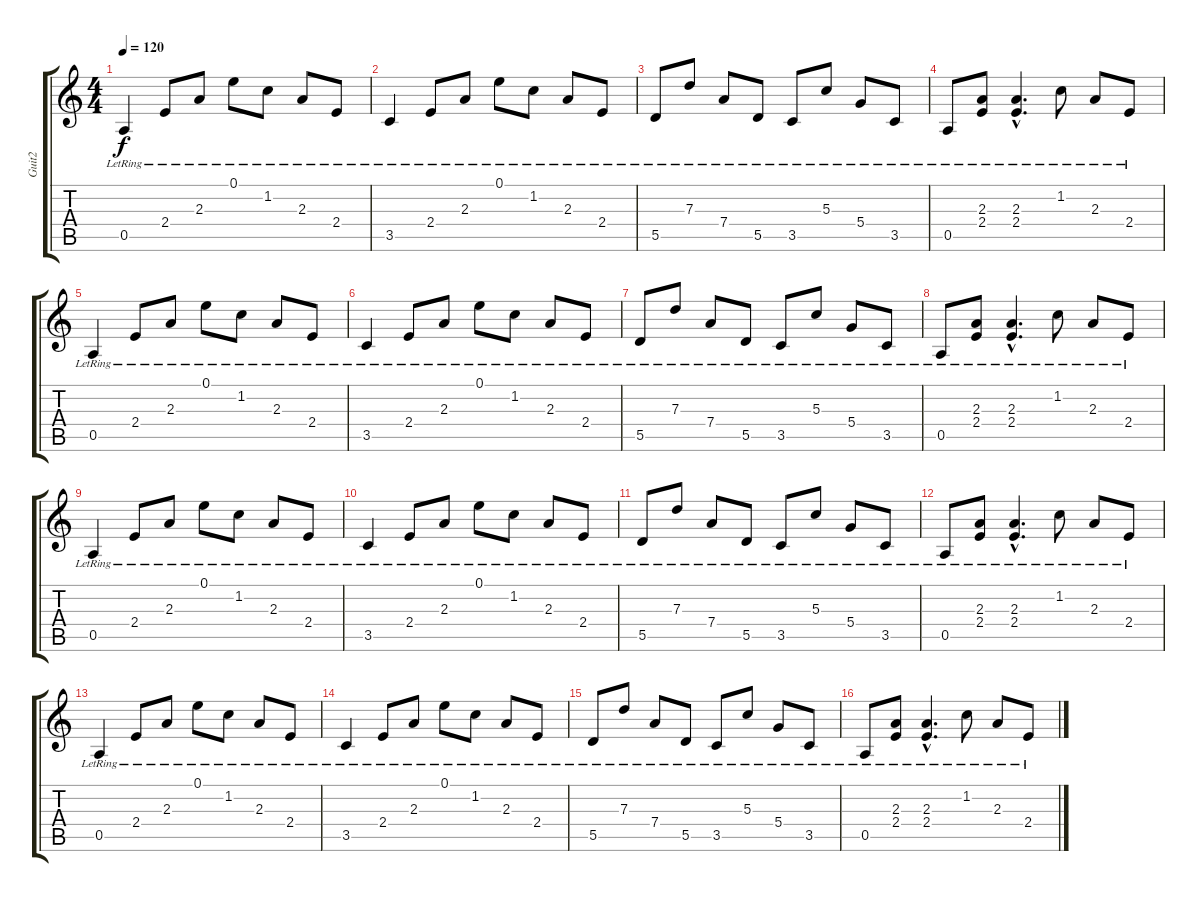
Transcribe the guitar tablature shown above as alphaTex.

\track ("Guit2" "Guit2") {instrument acousticguitarsteel}
\staff {score tabs}
\tuning (E4 B3 G3 D3 A2 E2) {hide}
\ts (4 4)
\tempo 120
\clef g2
\ks c
0.5{lr}.4{dy f} 2.4{lr}.8 2.3{lr}.8 0.1{lr}.8 1.2{lr}.8 2.3{lr}.8 2.4{lr}.8 |
3.5{lr}.4 2.4{lr}.8 2.3{lr}.8 0.1{lr}.8 1.2{lr}.8 2.3{lr}.8 2.4{lr}.8 |
5.5{lr}.8 7.3{lr}.8 7.4{lr}.8 5.5{lr}.8 3.5{lr}.8 5.3{lr}.8 5.4{lr}.8 3.5{lr}.8 |
0.5{lr}.8 (2.3{lr} 2.4{lr}).8 (2.3{hac lr} 2.4{hac lr}).4{d} 1.2{lr}.8 2.3{lr}.8 2.4{lr}.8 |
0.5{lr}.4 2.4{lr}.8 2.3{lr}.8 0.1{lr}.8 1.2{lr}.8 2.3{lr}.8 2.4{lr}.8 |
3.5{lr}.4 2.4{lr}.8 2.3{lr}.8 0.1{lr}.8 1.2{lr}.8 2.3{lr}.8 2.4{lr}.8 |
5.5{lr}.8 7.3{lr}.8 7.4{lr}.8 5.5{lr}.8 3.5{lr}.8 5.3{lr}.8 5.4{lr}.8 3.5{lr}.8 |
0.5{lr}.8 (2.3{lr} 2.4{lr}).8 (2.3{hac lr} 2.4{hac lr}).4{d} 1.2{lr}.8 2.3{lr}.8 2.4{lr}.8 |
0.5{lr}.4 2.4{lr}.8 2.3{lr}.8 0.1{lr}.8 1.2{lr}.8 2.3{lr}.8 2.4{lr}.8 |
3.5{lr}.4 2.4{lr}.8 2.3{lr}.8 0.1{lr}.8 1.2{lr}.8 2.3{lr}.8 2.4{lr}.8 |
5.5{lr}.8 7.3{lr}.8 7.4{lr}.8 5.5{lr}.8 3.5{lr}.8 5.3{lr}.8 5.4{lr}.8 3.5{lr}.8 |
0.5{lr}.8 (2.3{lr} 2.4{lr}).8 (2.3{hac lr} 2.4{hac lr}).4{d} 1.2{lr}.8 2.3{lr}.8 2.4{lr}.8 |
0.5{lr}.4 2.4{lr}.8 2.3{lr}.8 0.1{lr}.8 1.2{lr}.8 2.3{lr}.8 2.4{lr}.8 |
3.5{lr}.4 2.4{lr}.8 2.3{lr}.8 0.1{lr}.8 1.2{lr}.8 2.3{lr}.8 2.4{lr}.8 |
5.5{lr}.8 7.3{lr}.8 7.4{lr}.8 5.5{lr}.8 3.5{lr}.8 5.3{lr}.8 5.4{lr}.8 3.5{lr}.8 |
0.5{lr}.8 (2.3{lr} 2.4{lr}).8 (2.3{hac lr} 2.4{hac lr}).4{d} 1.2{lr}.8 2.3{lr}.8 2.4{lr}.8
